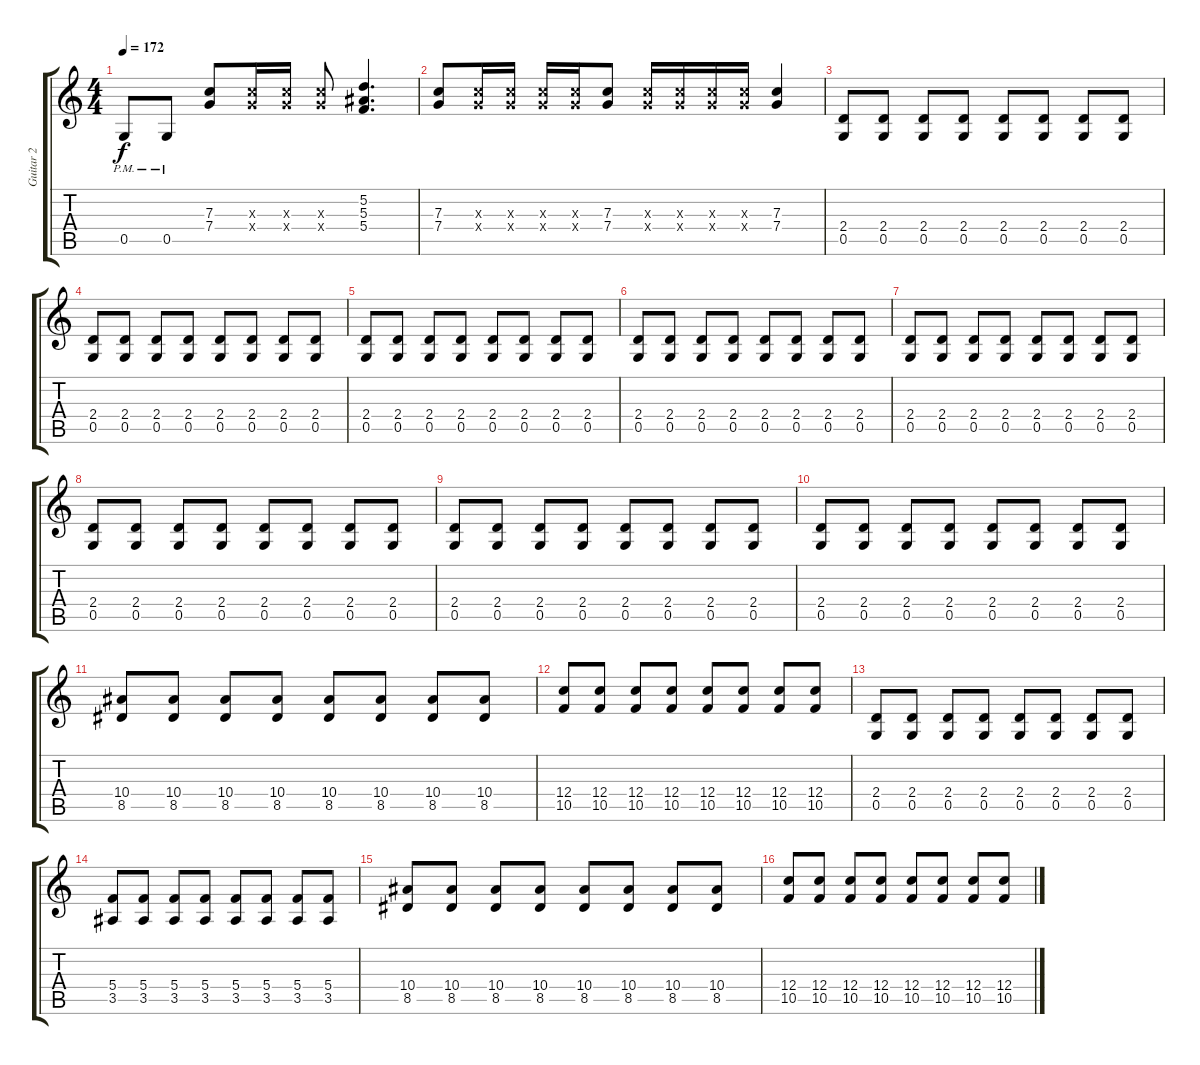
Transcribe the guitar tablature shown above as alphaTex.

\track ("Guitar 2" "Guitar 2") {instrument overdrivenguitar}
\staff {score tabs}
\tuning (D4 A3 F3 C3 G2 D2) {hide}
\ts (4 4)
\tempo 172
\clef g2
\ks c
0.5{pm}.8{dy f} 0.5{pm}.8 (7.3 7.4).8 (7.3{x} 7.4{x}).16 (7.3{x} 7.4{x}).16 (7.3{x} 7.4{x}).8 (5.2 5.3 5.4).4{d} |
(7.3 7.4).8 (7.3{x} 7.4{x}).16 (7.3{x} 7.4{x}).16 (7.3{x} 7.4{x}).16 (7.3{x} 7.4{x}).16 (7.3 7.4).8 (7.3{x} 7.4{x}).16 (7.3{x} 7.4{x}).16 (7.3{x} 7.4{x}).16 (7.3{x} 7.4{x}).16 (7.3 7.4).4 |
(2.4 0.5).8 (2.4 0.5).8 (2.4 0.5).8 (2.4 0.5).8 (2.4 0.5).8 (2.4 0.5).8 (2.4 0.5).8 (2.4 0.5).8 |
(2.4 0.5).8 (2.4 0.5).8 (2.4 0.5).8 (2.4 0.5).8 (2.4 0.5).8 (2.4 0.5).8 (2.4 0.5).8 (2.4 0.5).8 |
(2.4 0.5).8 (2.4 0.5).8 (2.4 0.5).8 (2.4 0.5).8 (2.4 0.5).8 (2.4 0.5).8 (2.4 0.5).8 (2.4 0.5).8 |
(2.4 0.5).8 (2.4 0.5).8 (2.4 0.5).8 (2.4 0.5).8 (2.4 0.5).8 (2.4 0.5).8 (2.4 0.5).8 (2.4 0.5).8 |
(2.4 0.5).8 (2.4 0.5).8 (2.4 0.5).8 (2.4 0.5).8 (2.4 0.5).8 (2.4 0.5).8 (2.4 0.5).8 (2.4 0.5).8 |
(2.4 0.5).8 (2.4 0.5).8 (2.4 0.5).8 (2.4 0.5).8 (2.4 0.5).8 (2.4 0.5).8 (2.4 0.5).8 (2.4 0.5).8 |
(2.4 0.5).8 (2.4 0.5).8 (2.4 0.5).8 (2.4 0.5).8 (2.4 0.5).8 (2.4 0.5).8 (2.4 0.5).8 (2.4 0.5).8 |
(2.4 0.5).8 (2.4 0.5).8 (2.4 0.5).8 (2.4 0.5).8 (2.4 0.5).8 (2.4 0.5).8 (2.4 0.5).8 (2.4 0.5).8 |
(10.4 8.5).8 (10.4 8.5).8 (10.4 8.5).8 (10.4 8.5).8 (10.4 8.5).8 (10.4 8.5).8 (10.4 8.5).8 (10.4 8.5).8 |
(12.4 10.5).8 (12.4 10.5).8 (12.4 10.5).8 (12.4 10.5).8 (12.4 10.5).8 (12.4 10.5).8 (12.4 10.5).8 (12.4 10.5).8 |
(2.4 0.5).8 (2.4 0.5).8 (2.4 0.5).8 (2.4 0.5).8 (2.4 0.5).8 (2.4 0.5).8 (2.4 0.5).8 (2.4 0.5).8 |
(5.4 3.5).8 (5.4 3.5).8 (5.4 3.5).8 (5.4 3.5).8 (5.4 3.5).8 (5.4 3.5).8 (5.4 3.5).8 (5.4 3.5).8 |
(10.4 8.5).8 (10.4 8.5).8 (10.4 8.5).8 (10.4 8.5).8 (10.4 8.5).8 (10.4 8.5).8 (10.4 8.5).8 (10.4 8.5).8 |
(12.4 10.5).8 (12.4 10.5).8 (12.4 10.5).8 (12.4 10.5).8 (12.4 10.5).8 (12.4 10.5).8 (12.4 10.5).8 (12.4 10.5).8
